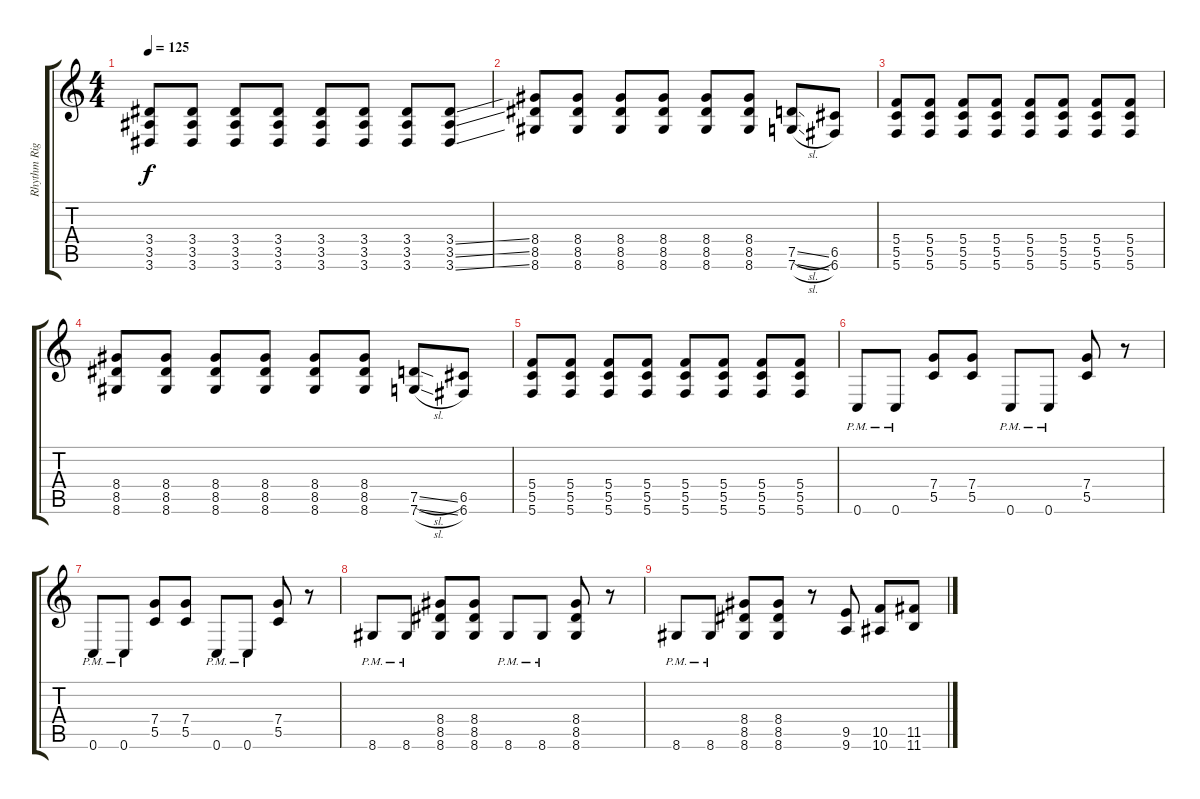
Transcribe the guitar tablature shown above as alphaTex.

\track ("Rhythm Right Guitar" "Rhythm Rig") {instrument distortionguitar}
\staff {score tabs}
\tuning (D4 A3 F3 C3 G2 C2) {hide}
\ts (4 4)
\tempo 125
\clef g2
\ks c
(3.4 3.5 3.6).8{dy f} (3.4 3.5 3.6).8 (3.4 3.5 3.6).8 (3.4 3.5 3.6).8 (3.4 3.5 3.6).8 (3.4 3.5 3.6).8 (3.4 3.5 3.6).8 (3.4{ss} 3.5{ss} 3.6{ss}).8 |
(8.4 8.5 8.6).8 (8.4 8.5 8.6).8 (8.4 8.5 8.6).8 (8.4 8.5 8.6).8 (8.4 8.5 8.6).8 (8.4 8.5 8.6).8 (7.5{sl} 7.6{sl}).8 (6.5 6.6).8 |
(5.4 5.5 5.6).8 (5.4 5.5 5.6).8 (5.4 5.5 5.6).8 (5.4 5.5 5.6).8 (5.4 5.5 5.6).8 (5.4 5.5 5.6).8 (5.4 5.5 5.6).8 (5.4 5.5 5.6).8 |
(8.4 8.5 8.6).8 (8.4 8.5 8.6).8 (8.4 8.5 8.6).8 (8.4 8.5 8.6).8 (8.4 8.5 8.6).8 (8.4 8.5 8.6).8 (7.5{sl} 7.6{sl}).8 (6.5 6.6).8 |
(5.4 5.5 5.6).8 (5.4 5.5 5.6).8 (5.4 5.5 5.6).8 (5.4 5.5 5.6).8 (5.4 5.5 5.6).8 (5.4 5.5 5.6).8 (5.4 5.5 5.6).8 (5.4 5.5 5.6).8 |
0.6{pm}.8 0.6{pm}.8 (7.4 5.5).8 (7.4 5.5).8 0.6{pm}.8 0.6{pm}.8 (7.4 5.5).8 r.8 |
0.6{pm}.8 0.6{pm}.8 (7.4 5.5).8 (7.4 5.5).8 0.6{pm}.8 0.6{pm}.8 (7.4 5.5).8 r.8 |
8.6{pm}.8 8.6{pm}.8 (8.4 8.5 8.6).8 (8.4 8.5 8.6).8 8.6{pm}.8 8.6{pm}.8 (8.4 8.5 8.6).8 r.8 |
8.6{pm}.8 8.6{pm}.8 (8.4 8.5 8.6).8 (8.4 8.5 8.6).8 r.8 (9.5 9.6).8 (10.5 10.6).8 (11.5 11.6).8
